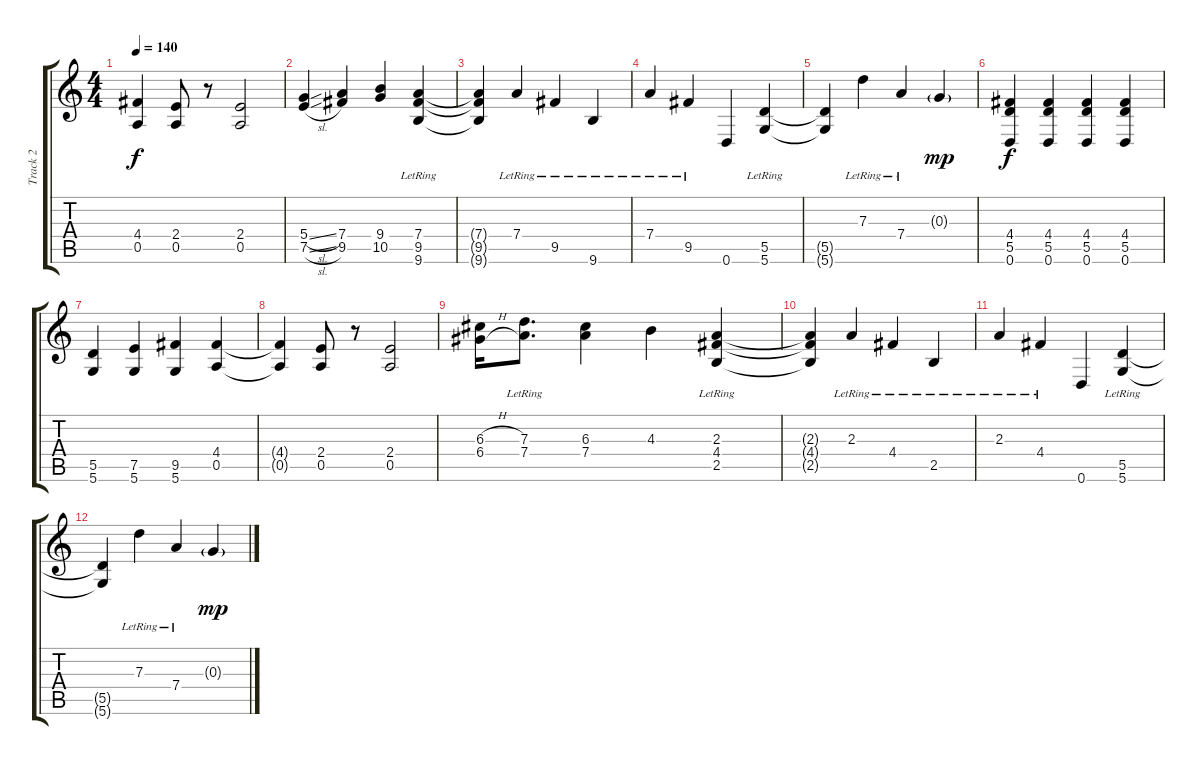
\track ("Track 2" "Track 2") {instrument acousticguitarsteel}
\staff {score tabs}
\tuning (E4 B3 G3 D3 A2 D2) {hide}
\ts (4 4)
\tempo 140
\clef g2
\ks c
(4.4{t} 0.5{t}).4{dy f} (2.4 0.5).8 r.8 (2.4 0.5).2 |
(5.4{sl} 7.5{sl}).4 (7.4 9.5).4 (9.4 10.5).4 (7.4 9.5{lr} 9.6{lr}).4 |
(7.4{t} 9.5{t} 9.6{t}).4 7.4{lr}.4 9.5{lr}.4 9.6{lr}.4 |
7.4{lr}.4 9.5{lr}.4 0.6.4 (5.5{lr} 5.6{lr}).4 |
(5.5{t} 5.6{t}).4 7.3{lr}.4 7.4{lr}.4 0.3{g}.4{dy mp} |
(4.4 5.5 0.6).4{dy f} (4.4 5.5 0.6).4 (4.4 5.5 0.6).4 (4.4 5.5 0.6).4 |
(5.5 5.6).4 (7.5 5.6).4 (9.5 5.6).4 (4.4 0.5).4 |
(4.4{t} 0.5{t}).4 (2.4 0.5).8 r.8 (2.4 0.5).2 |
(6.3{h} 6.4{h}).16 (7.3{lr} 7.4{lr}).8{d} (6.3 7.4).4 4.3.4 (2.3 4.4{lr} 2.5{lr}).4 |
(2.3{t} 4.4{t} 2.5{t}).4 2.3{lr}.4 4.4{lr}.4 2.5{lr}.4 |
2.3{lr}.4 4.4{lr}.4 0.6.4 (5.5{lr} 5.6{lr}).4 |
(5.5{t} 5.6{t}).4 7.3{lr}.4 7.4{lr}.4 0.3{g}.4{dy mp}
